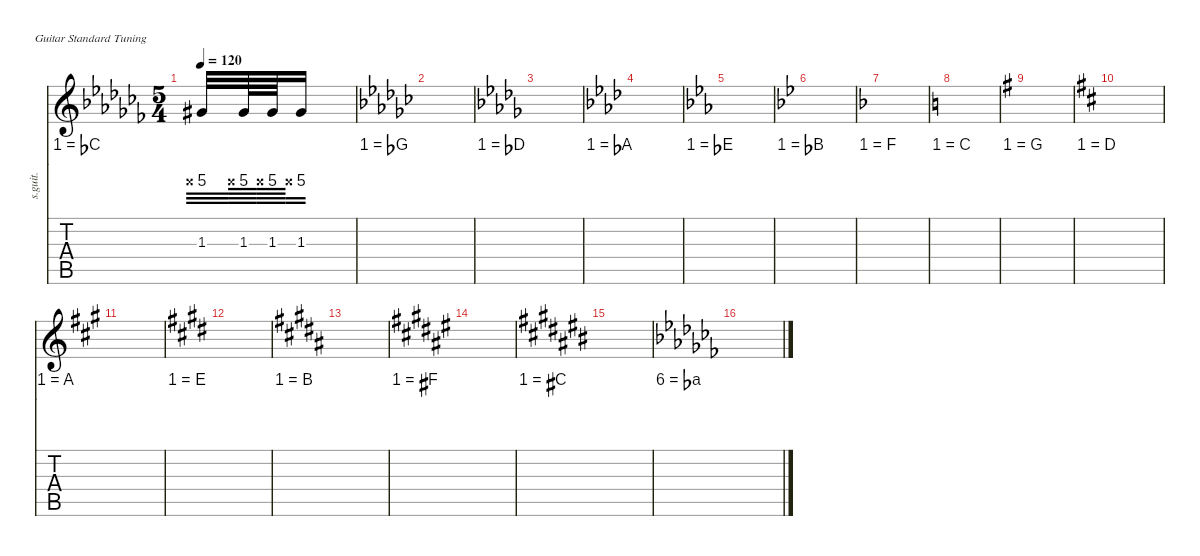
\defaultSystemsLayout 4
\hideDynamics
\bracketExtendMode nobrackets
\track ("Steel Guitar" "s.guit.") {instrument acousticguitarsteel}
\staff {score tabs numbered}
\tuning (E4 B3 G3 D3 A2 E2)
\ts (5 4)
\beaming (8 6 4)
\tempo 120
\clef g2
\ks cb
1.3{acc #}.32{dy f instrument acousticguitarsteel beam Up} 1.3{acc #}.64{beam Up} 1.3{acc #}.64{beam Up} 1.3{acc #}.16{beam Up} |
\ks gb
|
\ks db
|
\ks ab
|
\ks eb
|
\ks bb
|
\ks f
|
\ks c
|
\ks g
|
\ks d
|
\ks a
|
\ks e
|
\ks b
|
\ks f#
|
\ks c#
|
\ks abminor
